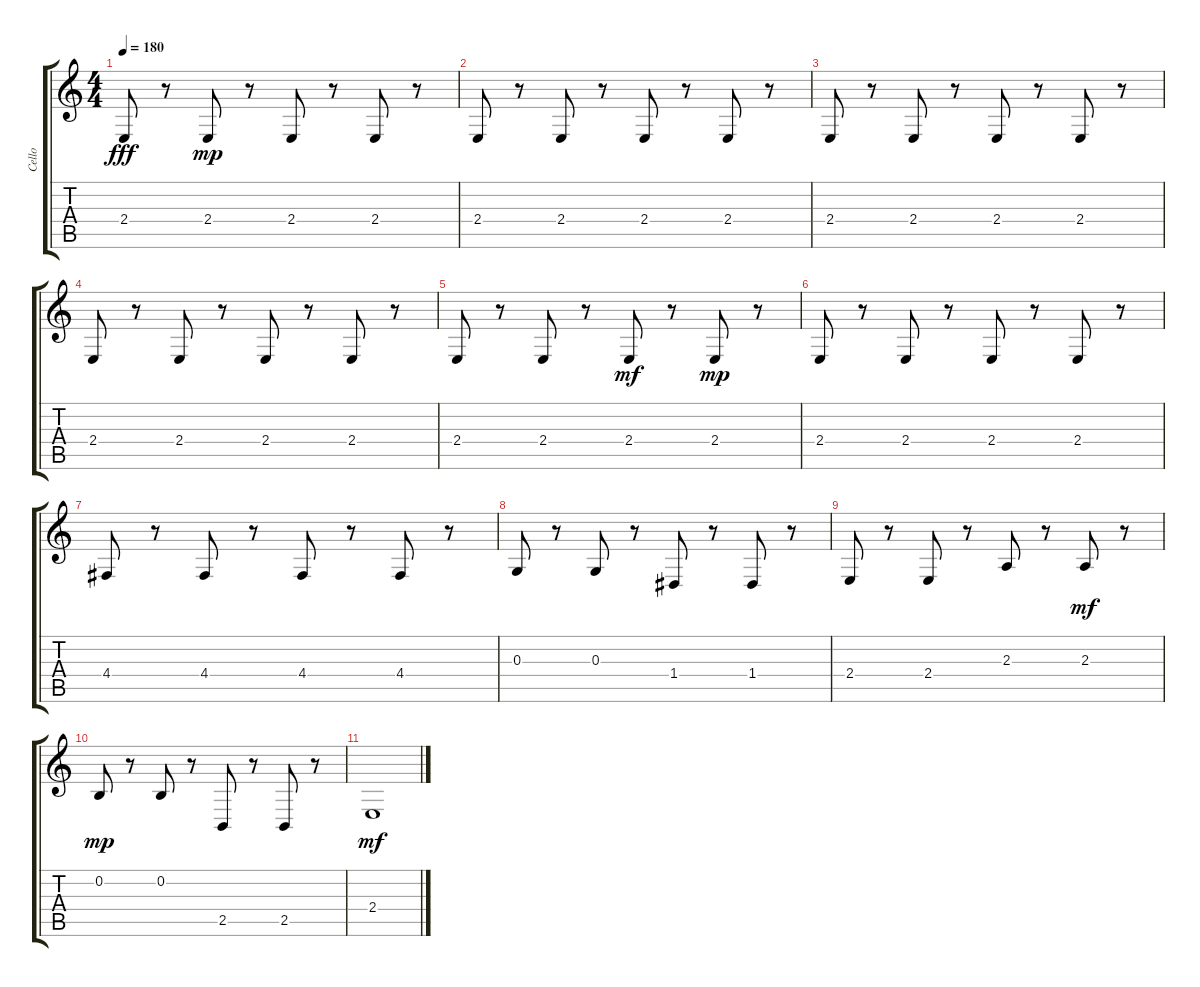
\track ("Cello" "Cello") {instrument stringensemble1}
\staff {score tabs}
\tuning (E4 B3 G3 D3 A2 E2) {hide}
\ts (4 4)
\tempo 180
\clef g2
\ks c
2.4.8{dy fff} r.8 2.4.8{dy mp} r.8 2.4.8 r.8 2.4.8 r.8 |
2.4.8 r.8 2.4.8 r.8 2.4.8 r.8 2.4.8 r.8 |
2.4.8 r.8 2.4.8 r.8 2.4.8 r.8 2.4.8 r.8 |
2.4.8 r.8 2.4.8 r.8 2.4.8 r.8 2.4.8 r.8 |
2.4.8 r.8 2.4.8 r.8 2.4.8{dy mf} r.8 2.4.8{dy mp} r.8 |
2.4.8 r.8 2.4.8 r.8 2.4.8 r.8 2.4.8 r.8 |
4.4.8 r.8 4.4.8 r.8 4.4.8 r.8 4.4.8 r.8 |
0.3.8 r.8 0.3.8 r.8 1.4.8 r.8 1.4.8 r.8 |
2.4.8 r.8 2.4.8 r.8 2.3.8 r.8 2.3.8{dy mf} r.8 |
0.2.8{dy mp} r.8 0.2.8 r.8 2.5.8 r.8 2.5.8 r.8 |
2.4.1{dy mf}
